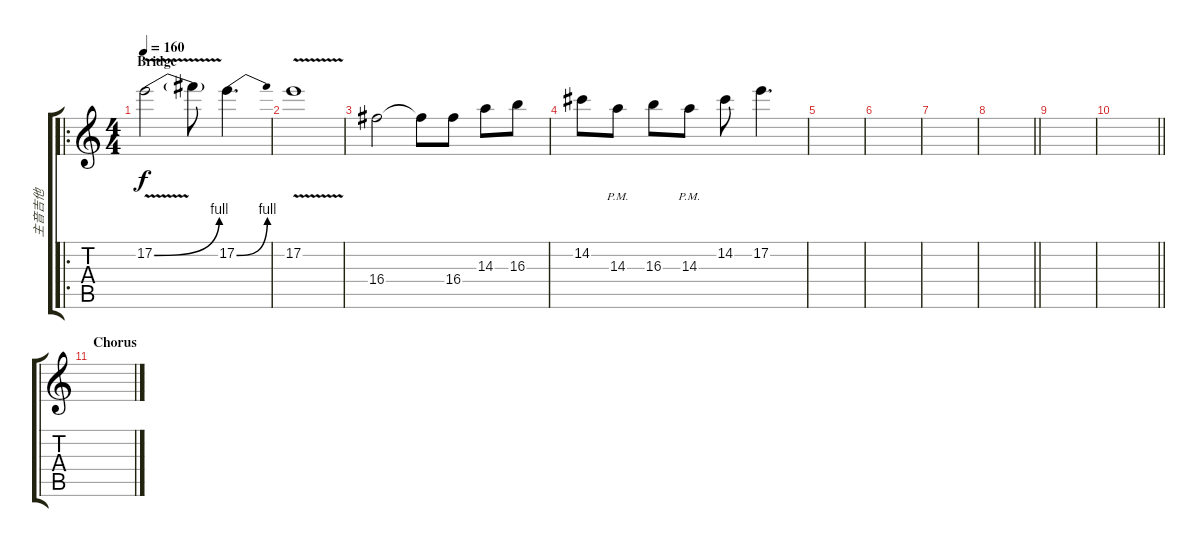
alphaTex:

\track ("主音吉他" "主音吉他") {instrument overdrivenguitar}
\staff {score tabs}
\tuning (E4 B3 G3 D3 A2 E2) {hide}
\ro
\ts (4 4)
\section ("" "Bridge")
\tempo 160
\clef g2
\ks c
17.2{be (bend 0 0 60 4) v}.2{dy f} 17.2{t}.8 17.2{be (bend 0 0 60 4)}.4{d} |
17.2{v}.1 |
16.4.2 16.4{t}.8 16.4.8 14.3.8 16.3.8 |
14.2.8 14.3{pm}.8 16.3.8 14.3{pm}.8 14.2.8 17.2.4{d} |
|
|
|
\barLineRight lightlight
|
|
\barLineRight lightlight
|
\section ("" "Chorus")
